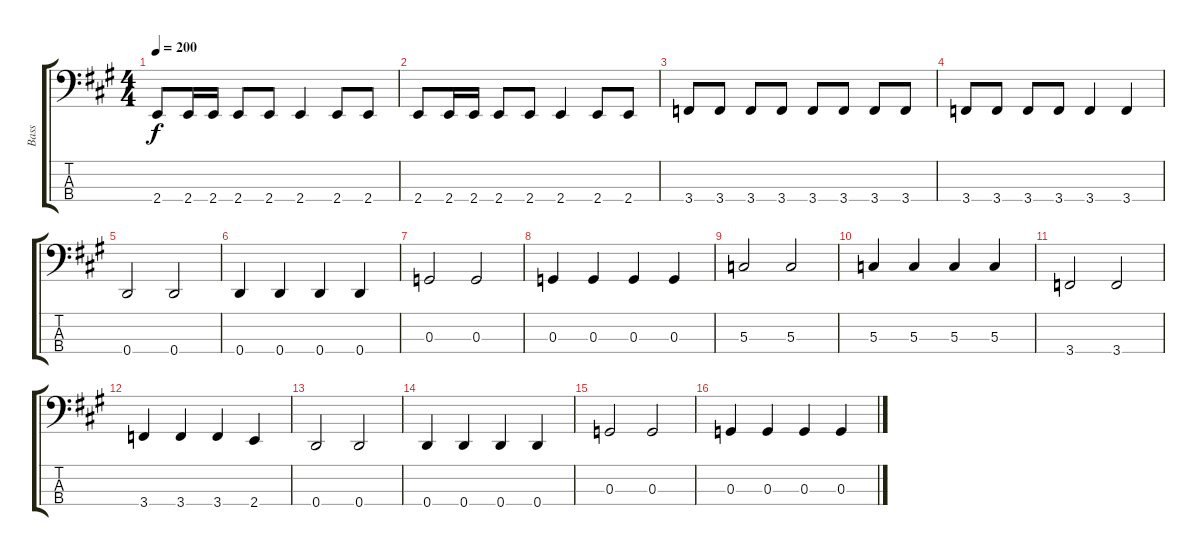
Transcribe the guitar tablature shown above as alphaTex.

\track ("Bass" "Bass") {instrument electricbassfinger}
\staff {score tabs}
\tuning (F2 C2 G1 D1) {hide}
\ts (4 4)
\tempo 200
\clef f4
\ks f#minor
2.4.8{dy f} 2.4.16 2.4.16 2.4.8 2.4.8 2.4.4 2.4.8 2.4.8 |
2.4.8 2.4.16 2.4.16 2.4.8 2.4.8 2.4.4 2.4.8 2.4.8 |
3.4.8 3.4.8 3.4.8 3.4.8 3.4.8 3.4.8 3.4.8 3.4.8 |
3.4.8 3.4.8 3.4.8 3.4.8 3.4.4 3.4.4 |
0.4.2 0.4.2 |
0.4.4 0.4.4 0.4.4 0.4.4 |
0.3.2 0.3.2 |
0.3.4 0.3.4 0.3.4 0.3.4 |
5.3.2 5.3.2 |
5.3.4 5.3.4 5.3.4 5.3.4 |
3.4.2 3.4.2 |
3.4.4 3.4.4 3.4.4 2.4.4 |
0.4.2 0.4.2 |
0.4.4 0.4.4 0.4.4 0.4.4 |
0.3.2 0.3.2 |
0.3.4 0.3.4 0.3.4 0.3.4
